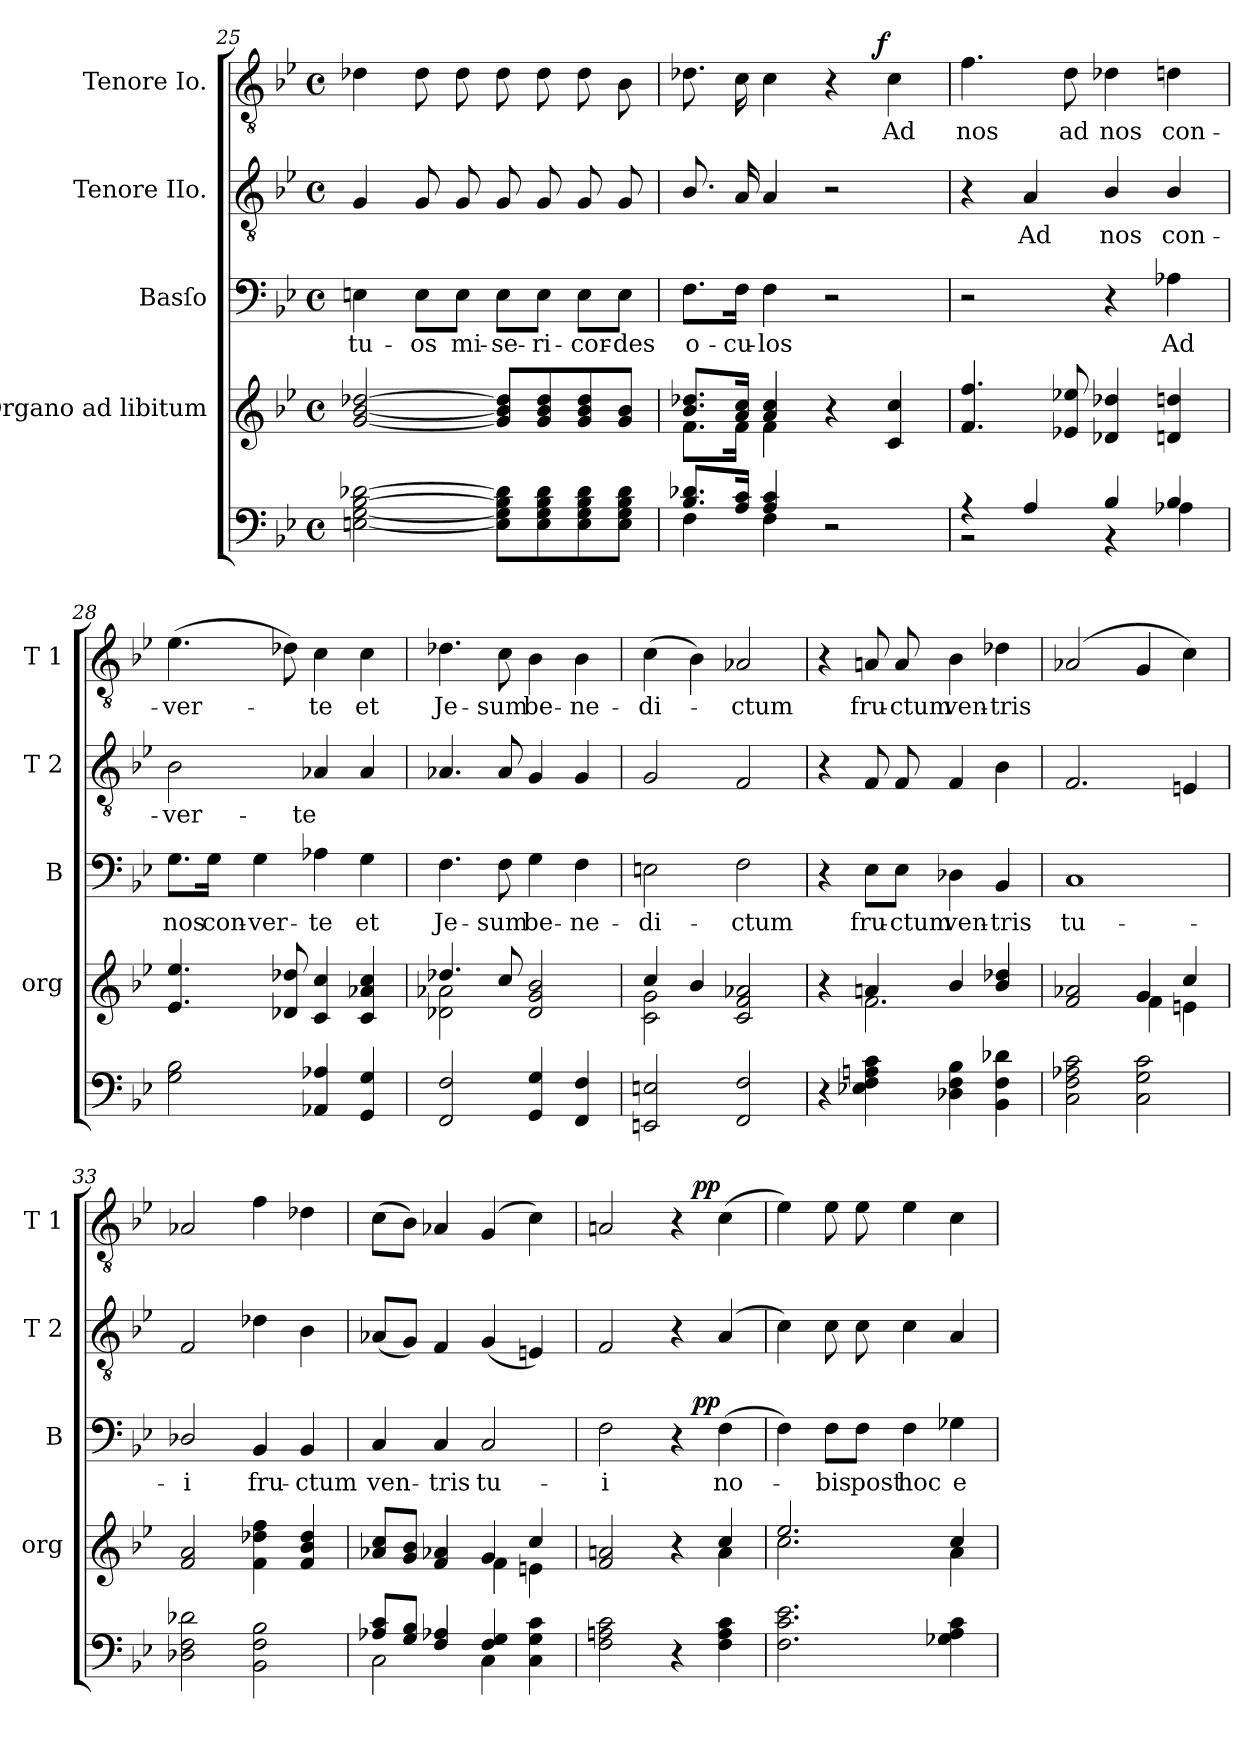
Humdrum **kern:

**kern	**kern	**kern	**text	**dynam	**kern	**text	**kern	**text	**dynam
*part5	*part4	*part3	*part3	*part3	*part2	*part2	*part1	*part1	*part1
*staff5	*staff4	*staff3	*staff3	*staff3	*staff2	*staff2	*staff1	*staff1	*staff1
*	*I"Organo ad libitum	*I"Basſo	*	*	*I"Tenore IIo.	*	*I"Tenore Io.	*	*
*	*I'org	*I'B	*	*	*I'T 2	*	*I'T 1	*	*
*clefF4	*clefG2	*clefF4	*	*	*clefGv2	*	*clefGv2	*	*
*k[b-e-]	*k[b-e-]	*k[b-e-]	*	*	*k[b-e-]	*	*k[b-e-]	*	*
*M4/4	*M4/4	*M4/4	*	*	*M4/4	*	*M4/4	*	*
*met(c)	*met(c)	*met(c)	*	*	*met(c)	*	*met(c)	*	*
=25	=25	=25	=25	=25	=25	=25	=25	=25	=25
[2En\ [2G\ [2B-\ [2d-X\	[2g/ [2b-/ [2dd-X/	4En\	tu-	.	4G/	.	4d-X\	.	.
.	.	8E\L	-os	.	8G/	.	8d-\	.	.
.	.	8E\J	mi-	.	8G/	.	8d-\	.	.
8E]\ 8G]\ 8B-]\ 8d-]\L	8g]/ 8b-]/ 8dd-]/L	8E\L	-se-	.	8G/	.	8d-\	.	.
8E\ 8G\ 8B-\ 8d-\	8g/ 8b-/ 8dd-/	8E\J	-ri-	.	8G/	.	8d-\	.	.
8E\ 8G\ 8B-\ 8d-\	8g/ 8b-/ 8dd-/	8E\L	-cor-	.	8G/	.	8d-\	.	.
8E\ 8G\ 8B-\ 8d-\J	8g/ 8b-/J	8E\J	-des	.	8G/	.	8B-\	.	.
=26	=26	=26	=26	=26	=26	=26	=26	=26	=26
*^	*^	*	*	*	*	*	*	*	*
8.B-/ 8.d-X/L	4F\	8.b-/ 8.dd-X/L	8.f\L	8.F\L	o-	.	8.B-/	.	8.d-X\	.	.
16A/ 16c/Jk	.	16a/ 16cc/Jk	16f\Jk	16F\Jk	-cu-	.	16A/	.	16c\	.	.
4A/ 4c/	4F\	4a/ 4cc/	4f\	4F\	-los	.	4A/	.	4c\	.	.
2ryy	2r	4r	2ryy	2r	.	.	2r	.	4r	.	.
!	!	!	!	!	!	!	!	!	!	!	!LO:DY:a:rj
.	.	4c/ 4cc/	.	.	.	.	.	.	4c\	Ad	f
*	*	*v	*v	*	*	*	*	*	*	*	*
=27	=27	=27	=27	=27	=27	=27	=27	=27	=27	=27
4rA	2rBB	4.f/ 4.ff/	2r	.	.	4r	.	4.f\	nos	.
4A/	.	.	.	.	.	4A/	Ad	.	.	.
.	.	8e-X/ 8ee-X/	.	.	.	.	.	8d\	ad	.
4B-/	4r	4d-X/ 4dd-X/	4r	.	.	4B-/	nos	4d-X\	nos	.
4B-/	4A-X\	4dn/ 4ddn/	4A-X\	Ad	.	4B-/	con-	4dn\	con-	.
*v	*v	*	*	*	*	*	*	*	*	*
=28	=28	=28	=28	=28	=28	=28	=28	=28	=28
2G\ 2B-\	4.e-/ 4.ee-/	8.G\L	nos	.	2B-\	-ver-	(>4.e-\	-ver-	.
.	.	16G\Jk	con-	.	.	.	.	.	.
.	.	4G\	-ver-	.	.	.	.	.	.
.	8d-X/ 8dd-X/	.	.	.	.	.	8d-X\)	.	.
4AA-X/ 4A-X/	4c/ 4cc/	4A-X\	-te	.	4A-X/	-te	4c\	-te	.
4GG/ 4G/	4c/ 4a-X/ 4cc/	4G\	et	.	4A-/	.	4c\	et	.
=29	=29	=29	=29	=29	=29	=29	=29	=29	=29
*	*^	*	*	*	*	*	*	*	*
2FF/ 2F/	4.dd-X/	2d-X\ 2a-X\	4.F\	Je-	.	4.A-X/	.	4.d-X\	Je-	.
.	8cc/	.	8F\	-sum	.	8A-/	.	8c\	-sum	.
4GG/ 4G/	2d-/ 2g/ 2b-/	2ryy	4G\	be-	.	4G/	.	4B-\	be-	.
4FF/ 4F/	.	.	4F\	-ne-	.	4G/	.	4B-\	-ne-	.
=30	=30	=30	=30	=30	=30	=30	=30	=30	=30	=30
2EEn/ 2En/	4cc/	2c\ 2g\	2En\	-di-	.	2G/	.	(>4c\	-di-	.
.	4b-/	.	.	.	.	.	.	4B-\)	.	.
2FF/ 2F/	2c/ 2f/ 2a-X/	2ryy	2F\	-ctum	.	2F/	.	2A-X/	-ctum	.
=31	=31	=31	=31	=31	=31	=31	=31	=31	=31	=31
4r	4r	4ryy	4r	.	.	4r	.	4r	.	.
4E-X\ 4F\ 4An\ 4c\	4an/	2.f\	8E-\L	fru-	.	8F/	.	8An/	fru-	.
.	.	.	8E-\J	-ctum	.	8F/	.	8A/	-ctum	.
4D-X\ 4F\ 4B-\	4b-/	.	4D-X\	ven-	.	4F/	.	4B-\	ven-	.
4BB-\ 4F\ 4d-X\	4b-/ 4dd-X/	.	4BB-/	-tris	.	4B-\	.	4d-X\	-tris	.
=32	=32	=32	=32	=32	=32	=32	=32	=32	=32	=32
2C\ 2F\ 2A-X\ 2c\	2f/ 2a-X/	2ryy	1C	tu-	.	2.F/	.	(>2A-X/	.	.
2C\ 2G\ 2c\	4g/	4f\	.	.	.	.	.	4G/	.	.
.	4cc/	4en\	.	.	.	4En/	.	4c\)	.	.
*	*v	*v	*	*	*	*	*	*	*	*
=33	=33	=33	=33	=33	=33	=33	=33	=33	=33
2D-X\ 2F\ 2d-X\	2f/ 2a/	2D-X/	-i	.	2F/	.	2A-X/	.	.
2BB-\ 2F\ 2B-\	4f\ 4dd-X\ 4ff\	4BB-/	fru-	.	4d-X\	.	4f\	.	.
.	4f/ 4b-/ 4dd-/	4BB-/	-ctum	.	4B-\	.	4d-X\	.	.
=34	=34	=34	=34	=34	=34	=34	=34	=34	=34
*^	*^	*	*	*	*	*	*	*	*
8A-X/ 8c/L	2C\	8a-X/ 8cc/L	2ryy	4C/	ven-	.	(<8A-X/L	.	(>8c\L	.	.
8G/ 8B-/J	.	8g/ 8b-/J	.	.	.	.	8G/J)	.	8B-\J)	.	.
4F/ 4A-X/	.	4f/ 4a-X/	.	4C/	-tris	.	4F/	.	4A-X/	.	.
4F/ 4G/	4C\	4g/	4f\	2C/	tu-	.	(<4G/	.	(>4G/	.	.
4C\ 4G\ 4c\	4ryy	4cc/	4en\	.	.	.	4En/)	.	4c\)	.	.
*v	*v	*	*	*	*	*	*	*	*	*	*
=35	=35	=35	=35	=35	=35	=35	=35	=35	=35	=35
2F\ 2An\ 2c\	2f/ 2an/	2ryy	2F\	-i	.	2F/	.	2An/	.	.
4r	4r	4ryy	4r	.	.	4r	.	4r	.	.
!	!	!	!	!	!LO:DY:a:rj	!	!	!	!	!LO:DY:a:rj
4F\ 4A\ 4c\	4cc/	4a\	(>4F\	no-	pp	(>4A/	.	(>4c\	.	pp
=36	=36	=36	=36	=36	=36	=36	=36	=36	=36	=36
2.F\ 2.c\ 2.e-\	2.ee-/	2.cc\	4F\)	.	.	4c\)	.	4e-\)	.	.
.	.	.	8F\L	-bis	.	8c\	.	8e-\	.	.
.	.	.	8F\J	post	.	8c\	.	8e-\	.	.
.	.	.	4F\	hoc	.	4c\	.	4e-\	.	.
4G-X\ 4A\ 4c\	4cc/	4a\	4G-X\	e-	.	4A/	.	4c\	.	.
*	*v	*v	*	*	*	*	*	*	*	*
=	=	=	=	=	=	=	=	=	=
*-	*-	*-	*-	*-	*-	*-	*-	*-	*-
